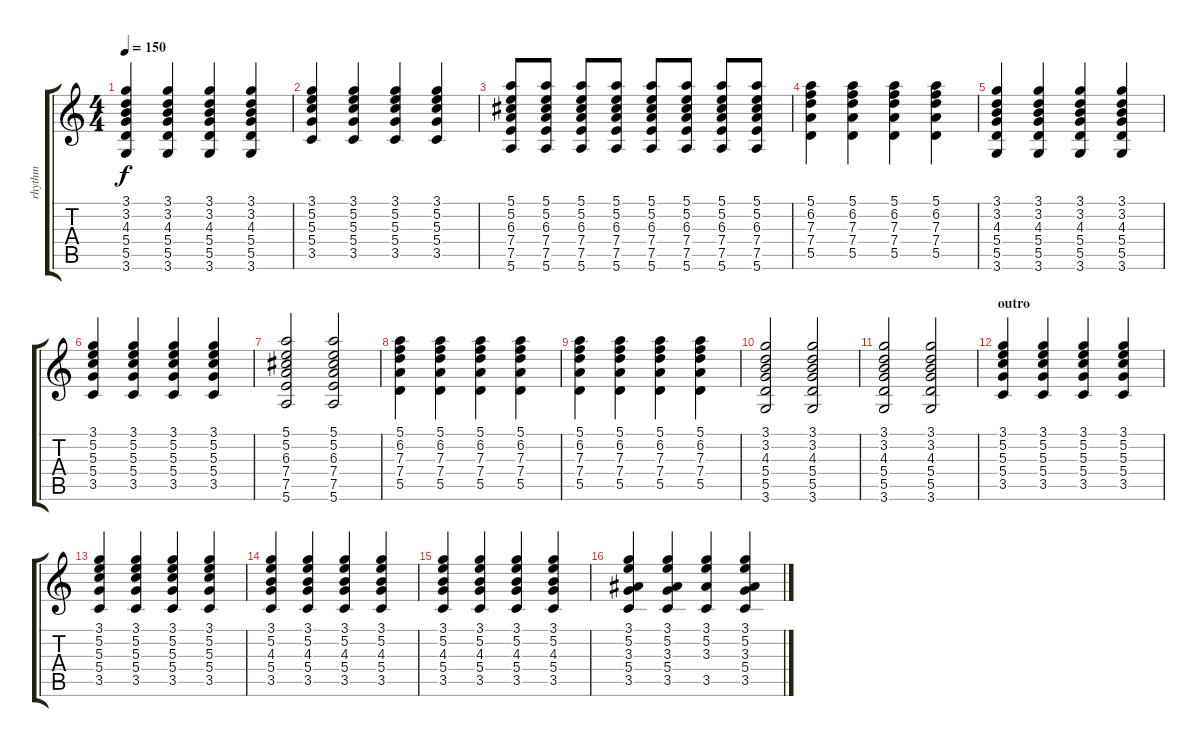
\track ("rhythm" "rhythm") {instrument acousticguitarnylon}
\staff {score tabs}
\tuning (E4 B3 G3 D3 A2 E2) {hide}
\ts (4 4)
\tempo 150
\clef g2
\ks c
(3.1 3.2 4.3 5.4 5.5 3.6).4{dy f} (3.1 3.2 4.3 5.4 5.5 3.6).4 (3.1 3.2 4.3 5.4 5.5 3.6).4 (3.1 3.2 4.3 5.4 5.5 3.6).4 |
(3.1 5.2 5.3 5.4 3.5).4 (3.1 5.2 5.3 5.4 3.5).4 (3.1 5.2 5.3 5.4 3.5).4 (3.1 5.2 5.3 5.4 3.5).4 |
(5.1 5.2 6.3 7.4 7.5 5.6).8 (5.1 5.2 6.3 7.4 7.5 5.6).8 (5.1 5.2 6.3 7.4 7.5 5.6).8 (5.1 5.2 6.3 7.4 7.5 5.6).8 (5.1 5.2 6.3 7.4 7.5 5.6).8 (5.1 5.2 6.3 7.4 7.5 5.6).8 (5.1 5.2 6.3 7.4 7.5 5.6).8 (5.1 5.2 6.3 7.4 7.5 5.6).8 |
(5.1 6.2 7.3 7.4 5.5).4 (5.1 6.2 7.3 7.4 5.5).4 (5.1 6.2 7.3 7.4 5.5).4 (5.1 6.2 7.3 7.4 5.5).4 |
(3.1 3.2 4.3 5.4 5.5 3.6).4 (3.1 3.2 4.3 5.4 5.5 3.6).4 (3.1 3.2 4.3 5.4 5.5 3.6).4 (3.1 3.2 4.3 5.4 5.5 3.6).4 |
(3.1 5.2 5.3 5.4 3.5).4 (3.1 5.2 5.3 5.4 3.5).4 (3.1 5.2 5.3 5.4 3.5).4 (3.1 5.2 5.3 5.4 3.5).4 |
(5.1 5.2 6.3 7.4 7.5 5.6).2 (5.1 5.2 6.3 7.4 7.5 5.6).2 |
(5.1 6.2 7.3 7.4 5.5).4 (5.1 6.2 7.3 7.4 5.5).4 (5.1 6.2 7.3 7.4 5.5).4 (5.1 6.2 7.3 7.4 5.5).4 |
(5.1 6.2 7.3 7.4 5.5).4 (5.1 6.2 7.3 7.4 5.5).4 (5.1 6.2 7.3 7.4 5.5).4 (5.1 6.2 7.3 7.4 5.5).4 |
(3.1 3.2 4.3 5.4 5.5 3.6).2 (3.1 3.2 4.3 5.4 5.5 3.6).2 |
(3.1 3.2 4.3 5.4 5.5 3.6).2 (3.1 3.2 4.3 5.4 5.5 3.6).2 |
\section ("" "outro")
(3.1 5.2 5.3 5.4 3.5).4 (3.1 5.2 5.3 5.4 3.5).4 (3.1 5.2 5.3 5.4 3.5).4 (3.1 5.2 5.3 5.4 3.5).4 |
(3.1 5.2 5.3 5.4 3.5).4 (3.1 5.2 5.3 5.4 3.5).4 (3.1 5.2 5.3 5.4 3.5).4 (3.1 5.2 5.3 5.4 3.5).4 |
(3.1 5.2 4.3 5.4 3.5).4 (3.1 5.2 4.3 5.4 3.5).4 (3.1 5.2 4.3 5.4 3.5).4 (3.1 5.2 4.3 5.4 3.5).4 |
(3.1 5.2 4.3 5.4 3.5).4 (3.1 5.2 4.3 5.4 3.5).4 (3.1 5.2 4.3 5.4 3.5).4 (3.1 5.2 4.3 5.4 3.5).4 |
(3.1 5.2 3.3 5.4 3.5).4 (3.1 5.2 3.3 5.4 3.5).4 (3.1 5.2 3.3 3.5).4 (3.1 5.2 3.3 5.4 3.5).4
